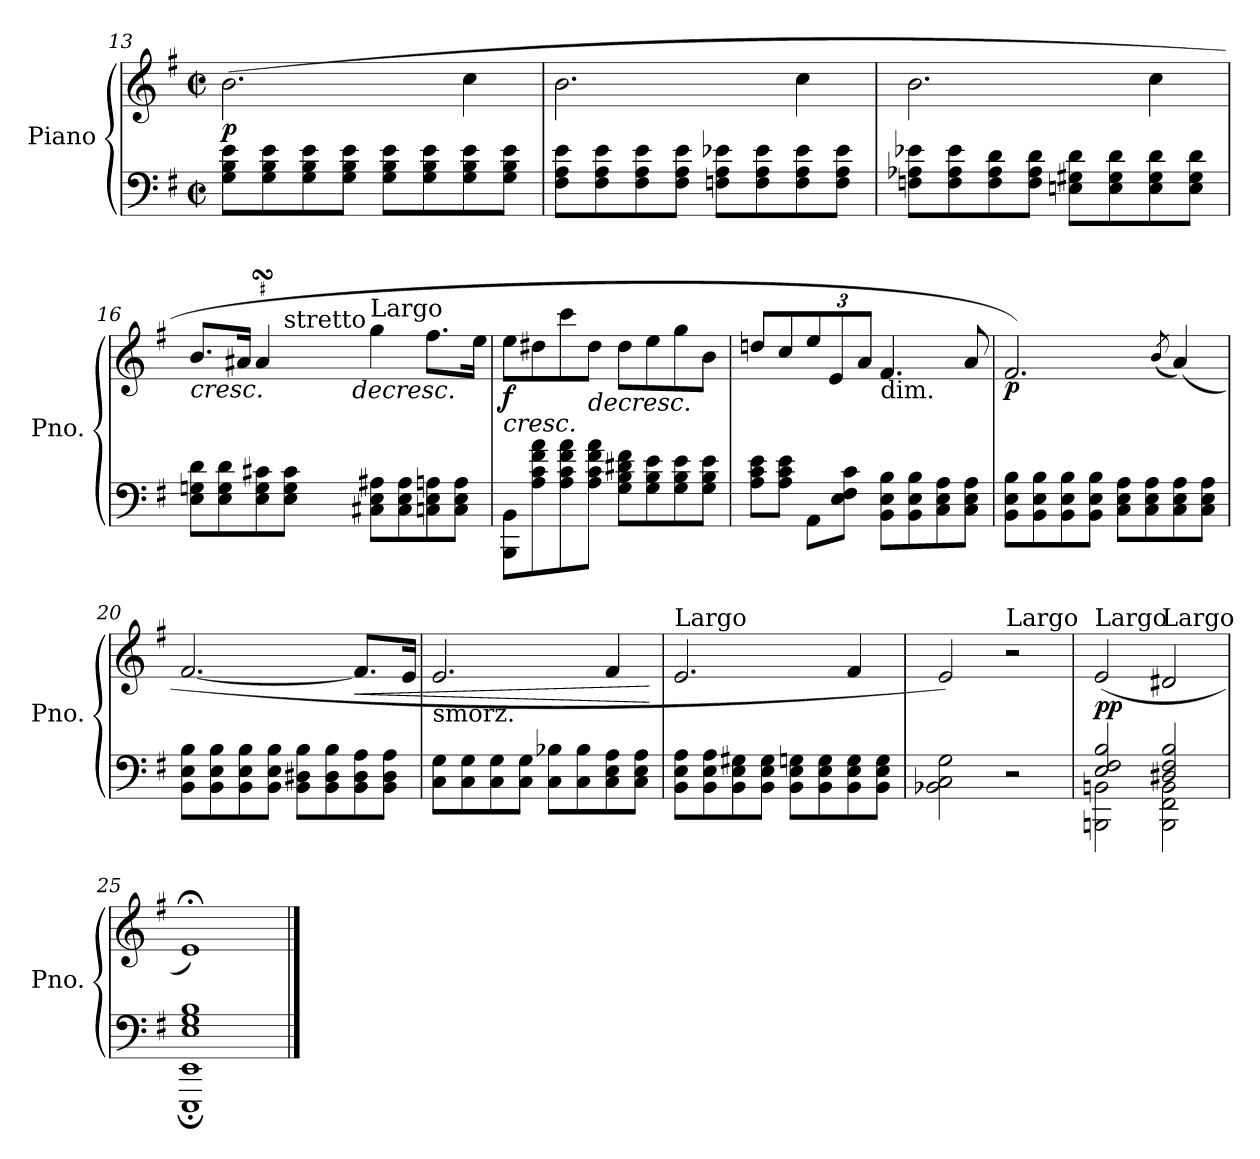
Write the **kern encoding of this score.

**kern	**kern	**dynam
*part1	*part1	*part1
*staff2	*staff1	*staff1/2
*I"Piano	*	*
*I'Pno.	*	*
*clefF4	*clefG2	*
*k[f#]	*k[f#]	*
*G:	*G:	*
*M2/2	*M2/2	*
*met(c|)	*met(c|)	*
=13	=13	=13
!	!	!LO:DY:b
8G\ 8B\ 8e\L	(2.b\	p
8G\ 8B\ 8e\	.	.
8G\ 8B\ 8e\	.	.
8G\ 8B\ 8e\J	.	.
8G\ 8B\ 8e\L	.	.
8G\ 8B\ 8e\	.	.
8G\ 8B\ 8e\	4cc\	.
8G\ 8B\ 8e\J	.	.
=14	=14	=14
8F#\ 8A\ 8e\L	2.b\	.
8F#\ 8A\ 8e\	.	.
8F#\ 8A\ 8e\	.	.
8F#\ 8A\ 8e\J	.	.
8Fn\ 8A\ 8e-X\L	.	.
8F\ 8A\ 8e-\	.	.
8F\ 8A\ 8e-\	4cc\	.
8F\ 8A\ 8e-\J	.	.
!!LO:LB:g=z
=15	=15	=15
8Fn\ 8A-X\ 8e-X\L	2.b\	.
8F\ 8A-\ 8e-\	.	.
8F\ 8A-\ 8d\	.	.
8F\ 8A-\ 8d\J	.	.
8En\ 8G#X\ 8d\L	.	.
8E\ 8G#\ 8d\	.	.
8E\ 8G#\ 8d\	4cc\	.
8E\ 8G#\ 8d\J	.	.
=16	=16	=16
!	!	!LO:HP:b
*	*^	*
8E\ 8Gn\ 8d\L	8.b/L	4.ryy	<
8E\ 8G\ 8d\	.	.	.
.	16a#X/Jk	.	.
8E\ 8G\ 8c#X\	4a#sSsS/	.	.
!	!	!LO:TX:a:t=stretto	!
8E\ 8G\ 8c#\J	.	32byy	.
.	.	32a#yy	.
.	.	32g##Xyy	.
!	!	!	!LO:HP:b
.	.	32a#yy	>
!	!LO:TX:a:t=Largo	!	!
8C#X\ 8E\ 8A#X\L	4gg\	2ryy	.
8C#\ 8E\ 8A#\	.	.	.
8Cn\ 8E\ 8An\	8.ff#\L	.	.
8C\ 8E\ 8A\J	.	.	.
.	16ee\Jk	.	[
*	*v	*v	*
=17	=17	=17
!	!	!LO:HP:b
!	!	!LO:DY:n=1:b
8BBB\ 8BB\L	8ee\L	< f
8A\ 8c\ 8f#\ 8a\	8dd#X\	.
8A\ 8c\ 8f#\ 8a\	8ccc\	]
!	!	!LO:HP:b
8A\ 8c\ 8f#\ 8a\J	8dd#\J	>
8G\ 8B\ 8d#X\ 8f#\L	8dd#\L	.
8G\ 8B\ 8e\	8ee\	.
8G\ 8B\ 8e\	8gg\	.
8G\ 8B\ 8e\J	8b\J	.
!!LO:PB:g=z
=18	=18	=18
8A\ 8c\ 8e\L	8ddn/L	.
8A\ 8c\ 8e\J	8cc/	.
*	*Xbrackettup	*
8AA\L	12ee/	.
.	12e/	[
8E\ 8F#\ 8c\J	.	.
.	12a/J	.
!	!LO:TX:b:t=dim.	!
8BB\ 8E\ 8B\L	4.f#/	.
8BB\ 8E\ 8B\	.	.
8C\ 8E\ 8A\	.	.
8C\ 8E\ 8A\J	8a/	.
=19	=19	=19
!	!	!LO:DY:b
8BB\ 8E\ 8B\L	2.f#/)	p
8BB\ 8E\ 8B\	.	.
8BB\ 8E\ 8B\	.	.
8BB\ 8E\ 8B\J	.	.
8C\ 8E\ 8A\L	.	.
8C\ 8E\ 8A\	.	.
.	(8qb/	.
8C\ 8E\ 8A\	(4a/)	.
8C\ 8E\ 8A\J	.	.
=20	=20	=20
8BB\ 8E\ 8B\L	[2.f#/	.
8BB\ 8E\ 8B\	.	.
8BB\ 8E\ 8B\	.	.
8BB\ 8E\ 8B\J	.	.
8BB\ 8D#X\ 8B\L	.	.
8BB\ 8D#\ 8B\	.	.
!	!	!LO:HP:b
8BB\ 8D#\ 8A\	8.f#/L]	<
8BB\ 8D#\ 8A\J	.	.
.	16e/Jk	]
!!LO:LB:g=z
=21	=21	=21
!	!LO:TX:b:t=smorz.	!
8C\ 8G\L	2.e/	.
8C\ 8G\	.	.
8C\ 8G\	.	.
8C\ 8G\J	.	.
8C\ 8B-X\L	.	.
8C\ 8B-\	.	.
8C\ 8E\ 8A\	4f#/	.
8C\ 8E\ 8A\J	.	.
.	.	[
=22	=22	=22
!	!LO:TX:a:t=Largo	!
8BB\ 8E\ 8A\L	2.e/	.
8BB\ 8E\ 8A\	.	.
8BB\ 8E\ 8G#X\	.	.
8BB\ 8E\ 8G#\J	.	.
8BB\ 8E\ 8Gn\L	.	.
8BB\ 8E\ 8G\	.	.
8BB\ 8E\ 8G\	4f#/	.
8BB\ 8E\ 8G\J	.	.
=23	=23	=23
2BB-X\ 2C\ 2G\	2e/)	.
!	!LO:TX:a:t=Largo	!
2r	2r	.
=24	=24	=24
*^	*	*
!	!	!LO:TX:a:t=Largo	!
!	!	!	!LO:DY:b
2E/ 2F#/ 2B/	2BBBn\ 2BBn\	(2e/	pp
!	!	!LO:TX:a:t=Largo	!
2D#X/ 2F#/ 2B/	2BBB\ 2FF#\ 2BB\	2d#X/	.
=25	=25	=25	=25
1E 1G 1B	1EEE; 1EE;	1e;<)	.
*v	*v	*	*
==	==	==
*-	*-	*-
